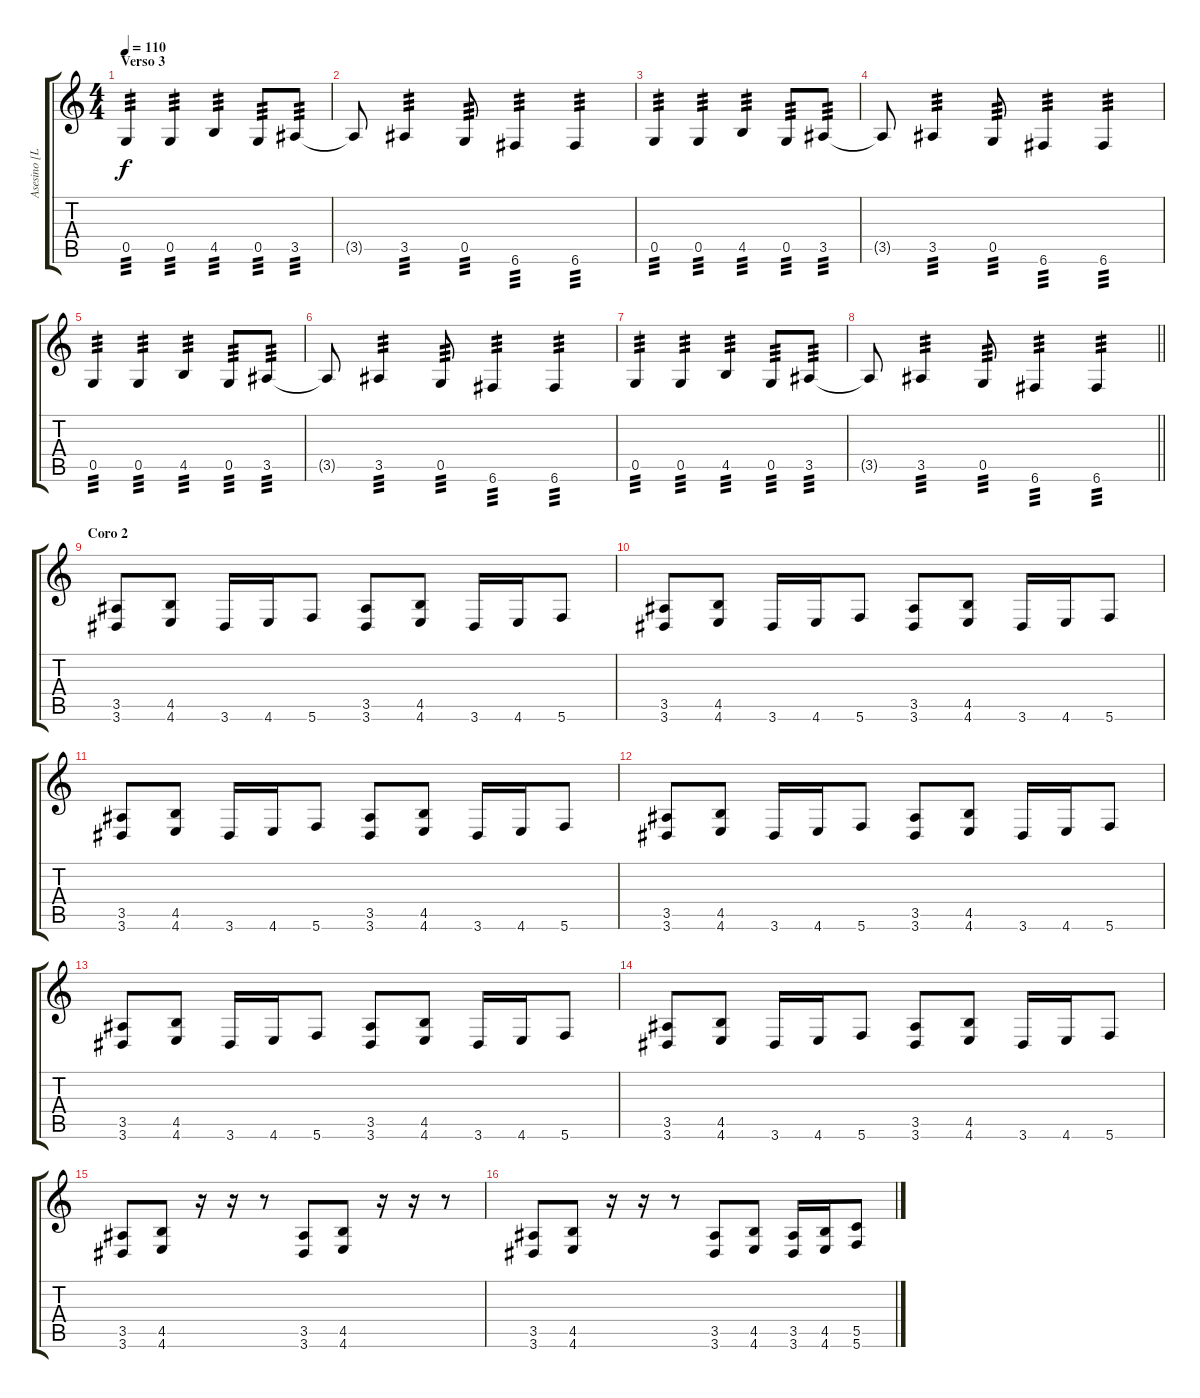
\track ("Asesino [Left Channel ]" "Asesino [L") {instrument distortionguitar}
\staff {score tabs}
\tuning (D4 A3 F3 C3 G2 C2) {hide}
\ts (4 4)
\section ("" "Verso 3")
\tempo 110
\clef g2
\ks c
0.5.4{tp 3 dy f} 0.5.4{tp 3} 4.5.4{tp 3} 0.5.8{tp 3} 3.5.8{tp 3} |
3.5{t}.8 3.5.4{tp 3} 0.5.8{tp 3} 6.6.4{tp 3} 6.6.4{tp 3} |
0.5.4{tp 3} 0.5.4{tp 3} 4.5.4{tp 3} 0.5.8{tp 3} 3.5.8{tp 3} |
3.5{t}.8 3.5.4{tp 3} 0.5.8{tp 3} 6.6.4{tp 3} 6.6.4{tp 3} |
0.5.4{tp 3} 0.5.4{tp 3} 4.5.4{tp 3} 0.5.8{tp 3} 3.5.8{tp 3} |
3.5{t}.8 3.5.4{tp 3} 0.5.8{tp 3} 6.6.4{tp 3} 6.6.4{tp 3} |
0.5.4{tp 3} 0.5.4{tp 3} 4.5.4{tp 3} 0.5.8{tp 3} 3.5.8{tp 3} |
\barLineRight lightlight
3.5{t}.8 3.5.4{tp 3} 0.5.8{tp 3} 6.6.4{tp 3} 6.6.4{tp 3} |
\section ("" "Coro 2")
(3.5 3.6).8 (4.5 4.6).8 3.6.16 4.6.16 5.6.8 (3.5 3.6).8 (4.5 4.6).8 3.6.16 4.6.16 5.6.8 |
(3.5 3.6).8 (4.5 4.6).8 3.6.16 4.6.16 5.6.8 (3.5 3.6).8 (4.5 4.6).8 3.6.16 4.6.16 5.6.8 |
(3.5 3.6).8 (4.5 4.6).8 3.6.16 4.6.16 5.6.8 (3.5 3.6).8 (4.5 4.6).8 3.6.16 4.6.16 5.6.8 |
(3.5 3.6).8 (4.5 4.6).8 3.6.16 4.6.16 5.6.8 (3.5 3.6).8 (4.5 4.6).8 3.6.16 4.6.16 5.6.8 |
(3.5 3.6).8 (4.5 4.6).8 3.6.16 4.6.16 5.6.8 (3.5 3.6).8 (4.5 4.6).8 3.6.16 4.6.16 5.6.8 |
(3.5 3.6).8 (4.5 4.6).8 3.6.16 4.6.16 5.6.8 (3.5 3.6).8 (4.5 4.6).8 3.6.16 4.6.16 5.6.8 |
(3.5 3.6).8 (4.5 4.6).8 r.16 r.16 r.8 (3.5 3.6).8 (4.5 4.6).8 r.16 r.16 r.8 |
(3.5 3.6).8 (4.5 4.6).8 r.16 r.16 r.8 (3.5 3.6).8 (4.5 4.6).8 (3.5 3.6).16 (4.5 4.6).16 (5.5 5.6).8
